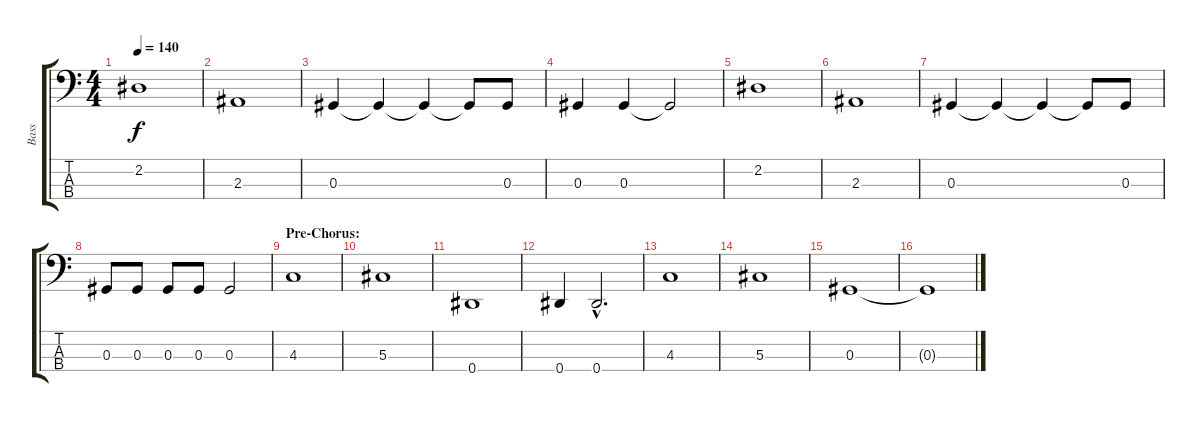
\track ("Bass" "Bass") {instrument slapbass2}
\staff {score tabs}
\tuning (Gb2 Db2 Ab1 Eb1) {hide}
\ts (4 4)
\tempo 140
\clef f4
\ks c
2.2.1{dy f} |
2.3.1 |
0.3.4 0.3{t}.4 0.3{t}.4 0.3{t}.8 0.3.8 |
0.3.4 0.3.4 0.3{t}.2 |
2.2.1 |
2.3.1 |
0.3.4 0.3{t}.4 0.3{t}.4 0.3{t}.8 0.3.8 |
0.3.8 0.3.8 0.3.8 0.3.8 0.3.2 |
\section ("" "Pre-Chorus:")
4.3.1 |
5.3.1 |
0.4.1 |
0.4.4 0.4{hac}.2{d} |
4.3.1 |
5.3.1 |
0.3.1 |
0.3{t}.1
